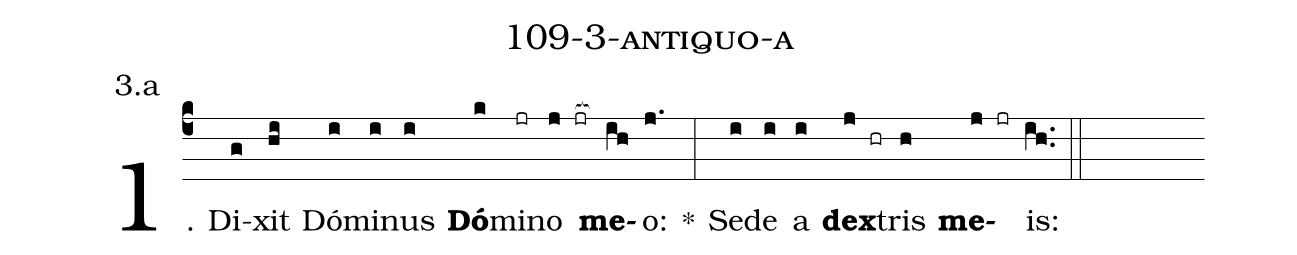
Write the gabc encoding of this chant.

name: 109-3-antiquo-a;
annotation: 3.a;
%%
(c4)1. Di(g)xit(hi) Dó(i)mi(i)nus(i) <b>Dó</b>(k)mi(jr)no(j jr[ocb:1{]) <b>me</b>(ih[ocb:0}])o:(j.) *(:) Se(i)de(i) a(i) <b>dex</b>(j hr)tris(h) <b>me</b>(j jr)is:(ih..) (::)
